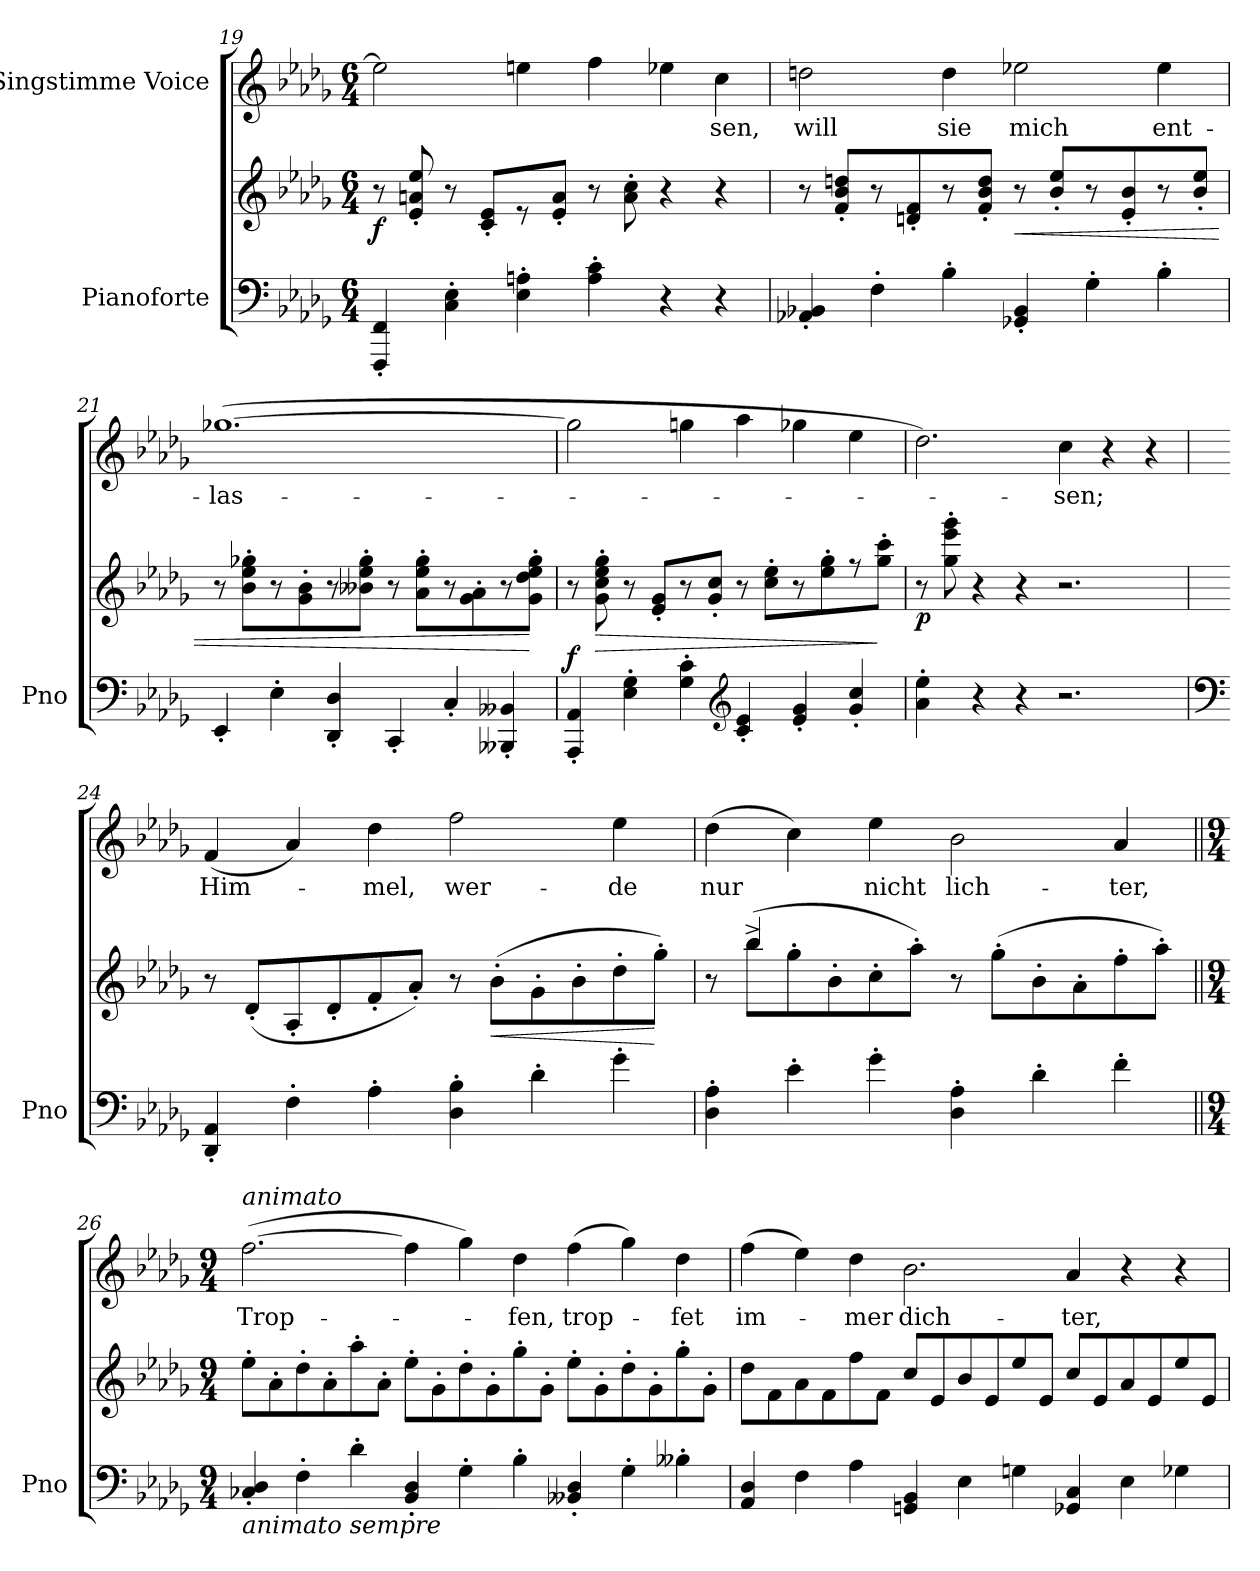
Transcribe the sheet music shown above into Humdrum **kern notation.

**kern	**kern	**dynam	**kern	**text
*part2	*part2	*part2	*part1	*part1
*staff3	*staff2	*staff2/3	*staff1	*staff1
*I"Pianoforte	*	*	*I"Singstimme Voice	*
*I'Pno	*	*	*	*
!!LO:LB:g=z
*clefF4	*clefG2	*	*clefG2	*
*k[b-e-a-d-g-]	*k[b-e-a-d-g-]	*	*k[b-e-a-d-g-]	*
*M6/4	*M6/4	*	*M6/4	*
=19	=19	=19	=19	=19
!	!	!LO:DY:b	!	!
4FFF/' 4FF/'	8r	f	2ee-\]	.
.	8e-/' 8an/' 8ee-/'	.	.	.
4C\' 4E-\'	8r	.	.	.
.	8c/' 8e-/'L	.	.	.
4E-\' 4An\'	8r	.	4een\	.
.	8e-/' 8a/'J	.	.	.
4A\' 4c\'	8r	.	4ff\	.
.	8a\' 8cc\'	.	.	.
4r	4r	.	4ee-X\	.
!	!	!	!	!LO:LY:b
4r	4r	.	4cc\	-sen,
=20	=20	=20	=20	=20
!	!	!	!	!LO:LY:b
4AA-X/' 4BB-X/'	8r	.	2ddn\	will
.	8f/' 8b-/' 8ddn/'L	.	.	.
4F'\	8r	.	.	.
.	8dn/' 8f/'	.	.	.
!	!	!	!	!LO:LY:b
4B-'\	8r	.	4dd\	sie
.	8f/' 8b-/' 8dd/'J	.	.	.
!	!	!LO:HP:b	!	!LO:LY:b
4GG-X/' 4BB-/'	8r	<	2ee-X\	mich
.	8b-/' 8ee-/'L	.	.	.
4G-'\	8r	.	.	.
.	8e-/' 8b-/'	.	.	.
!	!	!	!	!LO:LY:b
4B-'\	8r	.	4ee-\	ent-
.	8b-/' 8ee-/'J	.	.	.
!!LO:LB:g=z
=21	=21	=21	=21	=21
!	!	!	!	!LO:LY:b
4EE-'/	8r	.	([1.gg-X	-las-
.	8b-\' 8ee-\' 8gg-X\'L	.	.	.
4E-'\	8r	.	.	.
.	8g-\' 8b-\'	.	.	.
4DD-/' 4D-/'	8r	.	.	.
.	8b--X\' 8ee-\' 8gg-\'J	.	.	.
4CC'/	8r	.	.	.
.	8a-\' 8ee-\' 8gg-\'L	.	.	.
4C'/	8r	.	.	.
.	8g-\' 8a-\'	.	.	.
4BBB--X/' 4BB--X/'	8r	.	.	.
.	8g-\' 8dd-\' 8ee-\' 8gg-\'J	[	.	.
=22	=22	=22	=22	=22
!	!	!LO:DY:a=2	!	!
4AAA-/' 4AA-/'	8r	f	2gg-\]	.
!	!	!LO:HP:b	!	!
.	8g-\' 8cc\' 8ee-\' 8gg-\'	>	.	.
4E-\' 4G-\'	8r	.	.	.
.	8e-/' 8g-/'L	.	.	.
4G-\' 4c\'	8r	.	4ggn\	.
.	8g-/' 8cc/'J	.	.	.
*clefG2	*	*	*	*
4c/' 4e-/'	8r	.	4aa-\	.
.	8cc\' 8ee-\'L	.	.	.
4e-/' 4g-/'	8r	.	4gg-X\	.
.	8ee-\' 8gg-\'	.	.	.
4g-/' 4cc/'	8r	.	4ee-\	.
.	8gg-\' 8ccc\'J	]	.	.
!!LO:LB:g=z
=23	=23	=23	=23	=23
!	!	!LO:DY:b	!	!
4a-\' 4ee-\'	8r	p	2.dd-\)	.
.	8gg-\' 8eee-\' 8ggg-\'	.	.	.
4r	4r	.	.	.
4r	4r	.	.	.
!	!	!	!	!LO:LY:b
2.r	2.r	.	4cc\	-sen;
.	.	.	4r	.
.	.	.	4r	.
!!LO:PB:g=z
=24	=24	=24	=24	=24
*clefF4	*	*	*	*
!	!	!LO:DY:a=2	!	!LO:LY:b
!	!	!LO:DY:n=1:a=2	!	!
4DD-/' 4AA-/'	8r	p other-dynamics	(4f/	Him-
.	(8d-'/L	.	.	.
4F'\	8A-'/	.	4a-/)	.
.	8d-'/	.	.	.
!	!	!	!	!LO:LY:b
4A-'\	8f'/	.	4dd-\	-mel,
.	8a-'/J)	.	.	.
!	!	!	!	!LO:LY:b
4D-\' 4B-\'	8r	.	2ff\	wer-
!	!	!LO:HP:b	!	!
.	(8b-'\L	<	.	.
4d-'\	8g-'\	.	.	.
.	8b-'\	.	.	.
!	!	!	!	!LO:LY:b
4g-'\	8dd-'\	.	4ee-\	-de
.	8gg-'\J)	[	.	.
=25	=25	=25	=25	=25
*	*^	*	*	*
!	!	!	!	!	!LO:LY:b
4D-\' 4A-\'	8r	8ryy	.	(4dd-\	nur
.	(>8bb-^>\L	4bb-/	.	.	.
4e-'\	8gg-'>\	.	.	4cc\)	.
.	8b-'>\	1ryy	.	.	.
!	!	!	!	!	!LO:LY:b
4g-'>\	8cc'>\	.	.	4ee-\	nicht
.	8aa-'>\J)	.	.	.	.
!	!	!	!	!	!LO:LY:b
4D-\' 4A-\'	8r	.	.	2b-\	lich-
.	(>8gg-'>\L	.	.	.	.
4d-'\	8b-'>\	.	.	.	.
.	8a-'>\	.	.	.	.
!	!	!	!	!	!LO:LY:b
4f'\	8ff'>\	.	.	4a-/	-ter,
.	8aa-'>\J)	8ryy	.	.	.
*	*v	*v	*	*	*
!!LO:PB:g=z
=26||	=26||	=26||	=26||	=26||
*M9/4	*M9/4	*	*M9/4	*
*	*^	*	*	*
!	!	!	!	!LO:TX:a:i:t=animato	!
!LO:TX:b:i:t=animato  sempre	!	!	!	!	!
!	!	!	!	!	!LO:LY:b
*	*v	*v	*	*	*
4C-X/' 4D-/'	8ee-'\L	.	([2.ff\	Trop-
.	8a-'\	.	.	.
4F'\	8dd-'\	.	.	.
.	8a-'\	.	.	.
4d-'\	8aa-'\	.	.	.
.	8a-'\J	.	.	.
4BB-/' 4D-/'	8ee-'\L	.	4ff\]	.
.	8g-'\	.	.	.
4G-'\	8dd-'\	.	4gg-\)	.
.	8g-'\	.	.	.
!	!	!	!	!LO:LY:b
4B-'\	8gg-'\	.	4dd-\	-fen,
.	8g-'\J	.	.	.
!	!	!	!	!LO:LY:b
4BB--X/' 4D-/'	8ee-'\L	.	(4ff\	trop-
.	8g-'\	.	.	.
4G-'\	8dd-'\	.	4gg-\)	.
.	8g-'\	.	.	.
!	!	!	!	!LO:LY:b
4B--X'\	8gg-'\	.	4dd-\	-fet
.	8g-'\J	.	.	.
!!LO:LB:g=z
=27	=27	=27	=27	=27
!	!	!	!	!LO:LY:b
4AA-/ 4D-/	8dd-\L	.	(4ff\	im-
.	8f\	.	.	.
4F\	8a-\	.	4ee-\)	.
.	8f\	.	.	.
!	!	!	!	!LO:LY:b
4A-\	8ff\	.	4dd-\	-mer
.	8f\J	.	.	.
!	!	!	!	!LO:LY:b
4GGn/ 4BB-/	8cc/L	.	2.b-\	dich-
.	8e-/	.	.	.
4E-\	8b-/	.	.	.
.	8e-/	.	.	.
4Gn\	8ee-/	.	.	.
.	8e-/J	.	.	.
!	!	!	!	!LO:LY:b
4GG-X/ 4C/	8cc/L	.	4a-/	-ter,
.	8e-/	.	.	.
4E-\	8a-/	.	4r	.
.	8e-/	.	.	.
4G-X\	8ee-/	.	4r	.
.	8e-/J	.	.	.
=	=	=	=	=
*-	*-	*-	*-	*-
